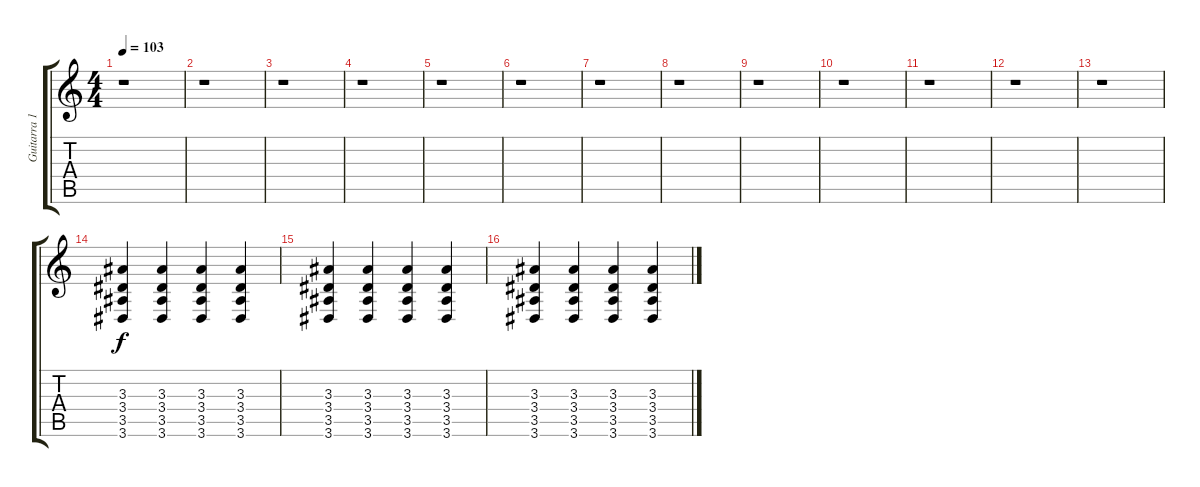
\track ("Guitarra 1" "Guitarra 1") {instrument distortionguitar}
\staff {score tabs}
\tuning (E4 C4 G3 C3 G2 C2) {hide}
\ts (4 4)
\tempo 103
\clef g2
\ks c
r.1{dy f} |
r.1 |
r.1 |
r.1 |
r.1 |
r.1 |
r.1 |
r.1 |
r.1 |
r.1 |
r.1 |
r.1 |
r.1 |
(3.3 3.4 3.5 3.6).4 (3.3 3.4 3.5 3.6).4 (3.3 3.4 3.5 3.6).4 (3.3 3.4 3.5 3.6).4 |
(3.3 3.4 3.5 3.6).4 (3.3 3.4 3.5 3.6).4 (3.3 3.4 3.5 3.6).4 (3.3 3.4 3.5 3.6).4 |
(3.3 3.4 3.5 3.6).4 (3.3 3.4 3.5 3.6).4 (3.3 3.4 3.5 3.6).4 (3.3 3.4 3.5 3.6).4
